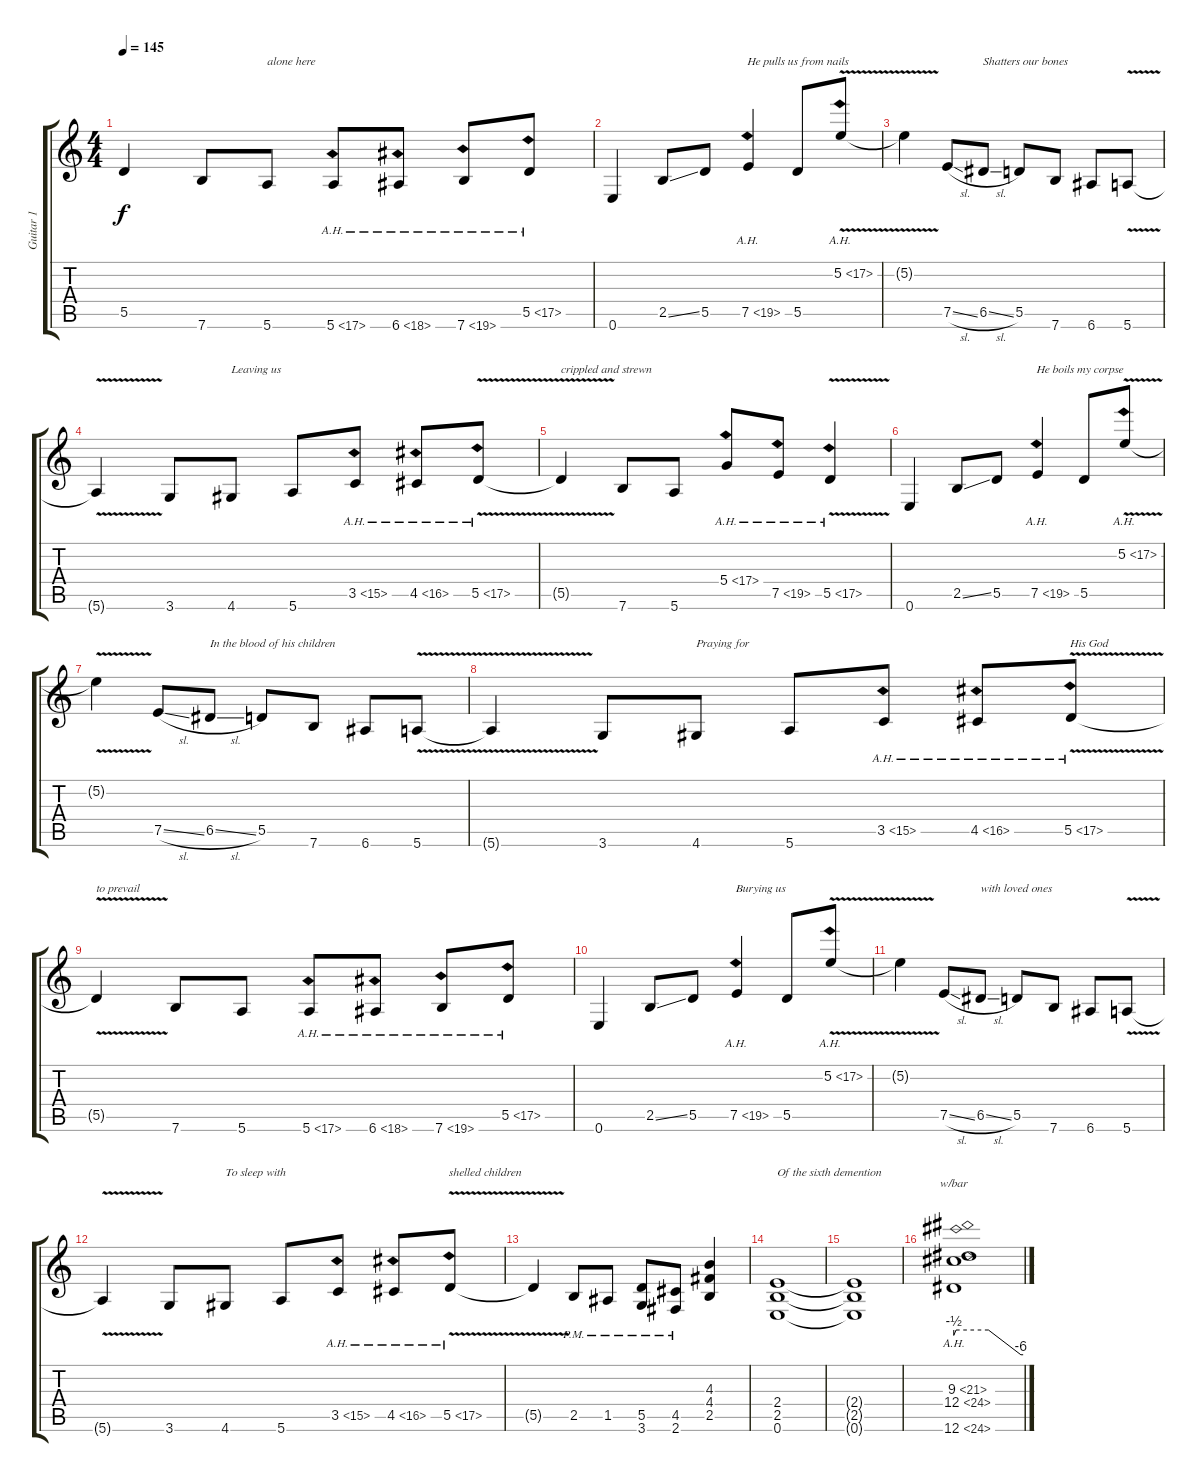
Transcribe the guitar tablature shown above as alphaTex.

\track ("Guitar 1" "Guitar 1") {instrument distortionguitar}
\staff {score tabs}
\tuning (E4 B3 G3 D3 A2 E2) {hide}
\ts (4 4)
\tempo 145
\clef g2
\ks c
5.5{t}.4{dy f} 7.6.8 5.6.8{txt "alone here"} 5.6{ah 12}.8 6.6{ah 12}.8 7.6{ah 12}.8 5.5{ah 12}.8 |
0.6.4 2.5{ss}.8 5.5.8 7.5{ah 12}.4{txt "He pulls us from nails"} 5.5.8 5.2{ah 12 v}.8 |
5.2{t}.4 7.5{sl}.8 6.5{sl}.8{txt "Shatters our bones"} 5.5.8 7.6.8 6.6.8 5.6{v}.8 |
5.6{t}.4 3.6.8 4.6.8{txt "Leaving us"} 5.6.8 3.5{ah 12}.8 4.5{ah 12}.8 5.5{ah 12 v}.8 |
5.5{t}.4{txt "crippled and strewn"} 7.6.8 5.6.8 5.4{ah 12}.8 7.5{ah 12}.8 5.5{ah 12 v}.4 |
0.6.4 2.5{ss}.8 5.5.8 7.5{ah 12}.4{txt "He boils my corpse"} 5.5.8 5.2{ah 12 v}.8 |
5.2{t}.4 7.5{sl}.8 6.5{sl}.8{txt "In the blood of his children"} 5.5.8 7.6.8 6.6.8 5.6{v}.8 |
5.6{t}.4 3.6.8 4.6.8{txt "Praying for "} 5.6.8 3.5{ah 12}.8 4.5{ah 12}.8 5.5{ah 12 v}.8{txt "His God"} |
5.5{t}.4{txt "to prevail"} 7.6.8 5.6.8 5.6{ah 12}.8 6.6{ah 12}.8 7.6{ah 12}.8 5.5{ah 12}.8 |
0.6.4 2.5{ss}.8 5.5.8 7.5{ah 12}.4{txt "Burying us"} 5.5.8 5.2{ah 12 v}.8 |
5.2{t}.4 7.5{sl}.8 6.5{sl}.8{txt "with loved ones"} 5.5.8 7.6.8 6.6.8 5.6{v}.8 |
5.6{t}.4 3.6.8 4.6.8{txt "To sleep with"} 5.6.8 3.5{ah 12}.8 4.5{ah 12}.8 5.5{ah 12 v}.8{txt "shelled children"} |
5.5{t}.4 2.5{pm}.8 1.5{pm}.8 (5.5{pm} 3.6{pm}).8 (4.5{pm} 2.6{pm}).8 (4.3 4.4 2.5).4 |
(2.4 2.5 0.6).1{txt "Of the sixth demention"} |
(2.4{t} 2.5{t} 0.6{t}).1 |
(9.3{ah 12} 12.4{ah 12} 12.6{ah 12}).1{tbe (custom default 0 -2 2 0 30 0 58 -24 60 -24)}
